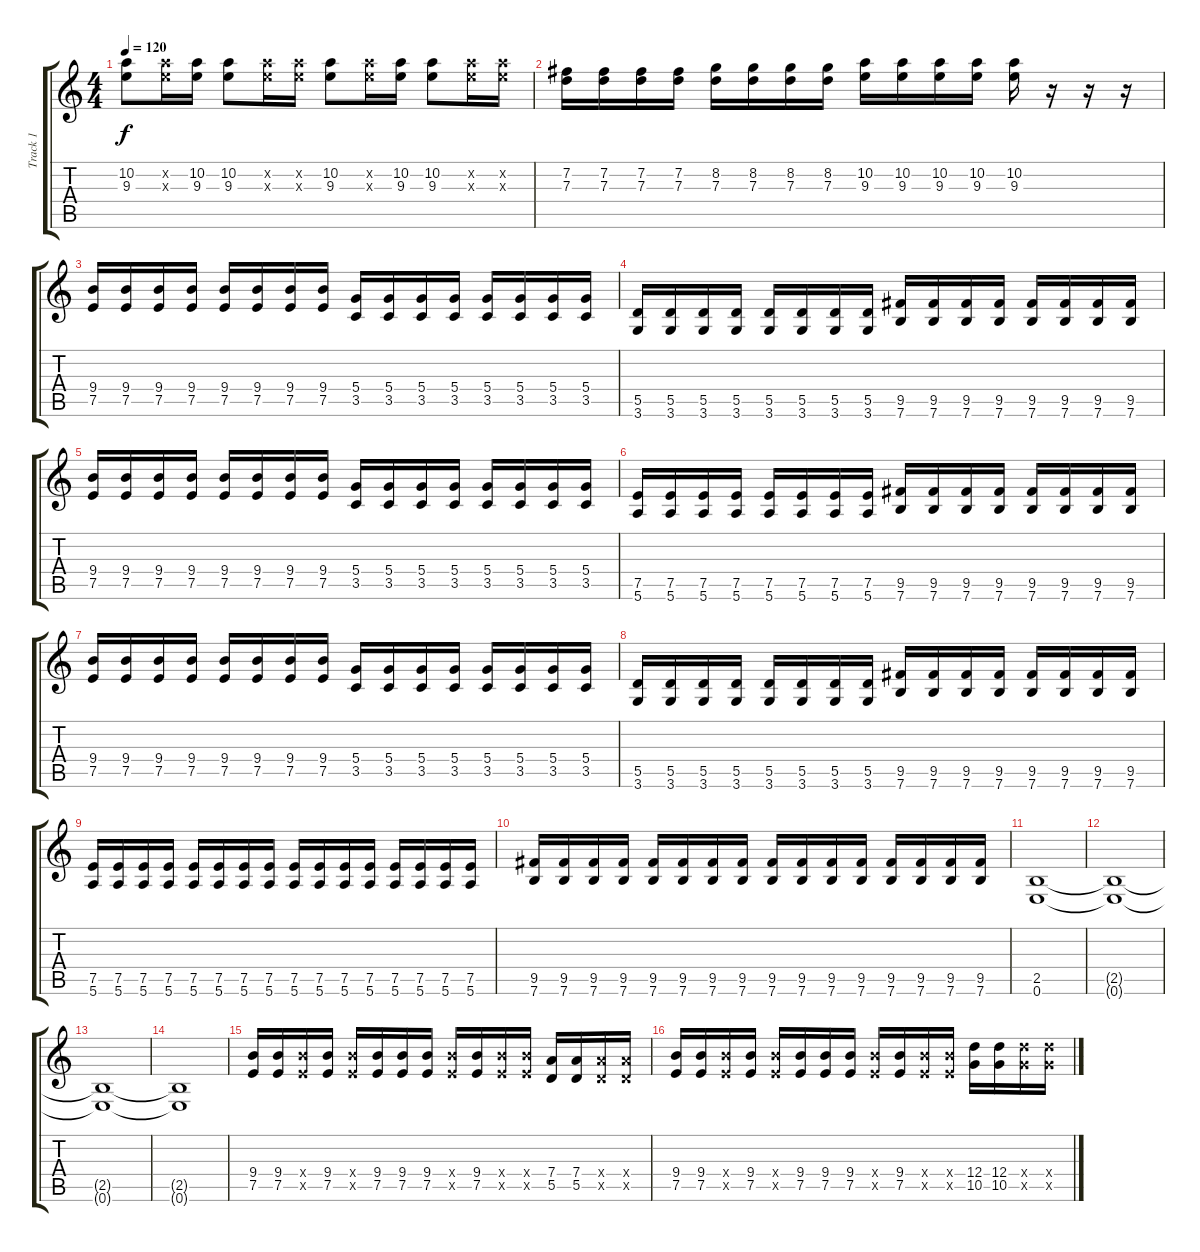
\track ("Track 1" "Track 1") {instrument acousticguitarsteel}
\staff {score tabs}
\tuning (E4 B3 G3 D3 A2 E2) {hide}
\ts (4 4)
\tempo 120
\clef g2
\ks c
(10.2 9.3).8{dy f} (10.2{x} 9.3{x}).16 (10.2 9.3).16 (10.2 9.3).8 (10.2{x} 9.3{x}).16 (10.2{x} 9.3{x}).16 (10.2 9.3).8 (10.2{x} 9.3{x}).16 (10.2 9.3).16 (10.2 9.3).8 (10.2{x} 9.3{x}).16 (10.2{x} 9.3{x}).16 |
(7.2 7.3).16 (7.2 7.3).16 (7.2 7.3).16 (7.2 7.3).16 (8.2 7.3).16 (8.2 7.3).16 (8.2 7.3).16 (8.2 7.3).16 (10.2 9.3).16 (10.2 9.3).16 (10.2 9.3).16 (10.2 9.3).16 (10.2 9.3).16 r.16 r.16 r.16 |
(9.4 7.5).16 (9.4 7.5).16 (9.4 7.5).16 (9.4 7.5).16 (9.4 7.5).16 (9.4 7.5).16 (9.4 7.5).16 (9.4 7.5).16 (5.4 3.5).16 (5.4 3.5).16 (5.4 3.5).16 (5.4 3.5).16 (5.4 3.5).16 (5.4 3.5).16 (5.4 3.5).16 (5.4 3.5).16 |
(5.5 3.6).16 (5.5 3.6).16 (5.5 3.6).16 (5.5 3.6).16 (5.5 3.6).16 (5.5 3.6).16 (5.5 3.6).16 (5.5 3.6).16 (9.5 7.6).16 (9.5 7.6).16 (9.5 7.6).16 (9.5 7.6).16 (9.5 7.6).16 (9.5 7.6).16 (9.5 7.6).16 (9.5 7.6).16 |
(9.4 7.5).16 (9.4 7.5).16 (9.4 7.5).16 (9.4 7.5).16 (9.4 7.5).16 (9.4 7.5).16 (9.4 7.5).16 (9.4 7.5).16 (5.4 3.5).16 (5.4 3.5).16 (5.4 3.5).16 (5.4 3.5).16 (5.4 3.5).16 (5.4 3.5).16 (5.4 3.5).16 (5.4 3.5).16 |
(7.5 5.6).16 (7.5 5.6).16 (7.5 5.6).16 (7.5 5.6).16 (7.5 5.6).16 (7.5 5.6).16 (7.5 5.6).16 (7.5 5.6).16 (9.5 7.6).16 (9.5 7.6).16 (9.5 7.6).16 (9.5 7.6).16 (9.5 7.6).16 (9.5 7.6).16 (9.5 7.6).16 (9.5 7.6).16 |
(9.4 7.5).16 (9.4 7.5).16 (9.4 7.5).16 (9.4 7.5).16 (9.4 7.5).16 (9.4 7.5).16 (9.4 7.5).16 (9.4 7.5).16 (5.4 3.5).16 (5.4 3.5).16 (5.4 3.5).16 (5.4 3.5).16 (5.4 3.5).16 (5.4 3.5).16 (5.4 3.5).16 (5.4 3.5).16 |
(5.5 3.6).16 (5.5 3.6).16 (5.5 3.6).16 (5.5 3.6).16 (5.5 3.6).16 (5.5 3.6).16 (5.5 3.6).16 (5.5 3.6).16 (9.5 7.6).16 (9.5 7.6).16 (9.5 7.6).16 (9.5 7.6).16 (9.5 7.6).16 (9.5 7.6).16 (9.5 7.6).16 (9.5 7.6).16 |
(7.5 5.6).16 (7.5 5.6).16 (7.5 5.6).16 (7.5 5.6).16 (7.5 5.6).16 (7.5 5.6).16 (7.5 5.6).16 (7.5 5.6).16 (7.5 5.6).16 (7.5 5.6).16 (7.5 5.6).16 (7.5 5.6).16 (7.5 5.6).16 (7.5 5.6).16 (7.5 5.6).16 (7.5 5.6).16 |
(9.5 7.6).16 (9.5 7.6).16 (9.5 7.6).16 (9.5 7.6).16 (9.5 7.6).16 (9.5 7.6).16 (9.5 7.6).16 (9.5 7.6).16 (9.5 7.6).16 (9.5 7.6).16 (9.5 7.6).16 (9.5 7.6).16 (9.5 7.6).16 (9.5 7.6).16 (9.5 7.6).16 (9.5 7.6).16 |
(2.5 0.6).1 |
(2.5{t} 0.6{t}).1 |
(2.5{t} 0.6{t}).1 |
(2.5{t} 0.6{t}).1 |
(9.4 7.5).16 (9.4 7.5).16 (9.4{x} 7.5{x}).16 (9.4 7.5).16 (9.4{x} 7.5{x}).16 (9.4 7.5).16 (9.4 7.5).16 (9.4 7.5).16 (9.4{x} 7.5{x}).16 (9.4 7.5).16 (9.4{x} 7.5{x}).16 (9.4{x} 7.5{x}).16 (7.4 5.5).16 (7.4 5.5).16 (7.4{x} 5.5{x}).16 (7.4{x} 5.5{x}).16 |
(9.4 7.5).16 (9.4 7.5).16 (9.4{x} 7.5{x}).16 (9.4 7.5).16 (9.4{x} 7.5{x}).16 (9.4 7.5).16 (9.4 7.5).16 (9.4 7.5).16 (9.4{x} 7.5{x}).16 (9.4 7.5).16 (9.4{x} 7.5{x}).16 (9.4{x} 7.5{x}).16 (12.4 10.5).16 (12.4 10.5).16 (12.4{x} 10.5{x}).16 (12.4{x} 10.5{x}).16
